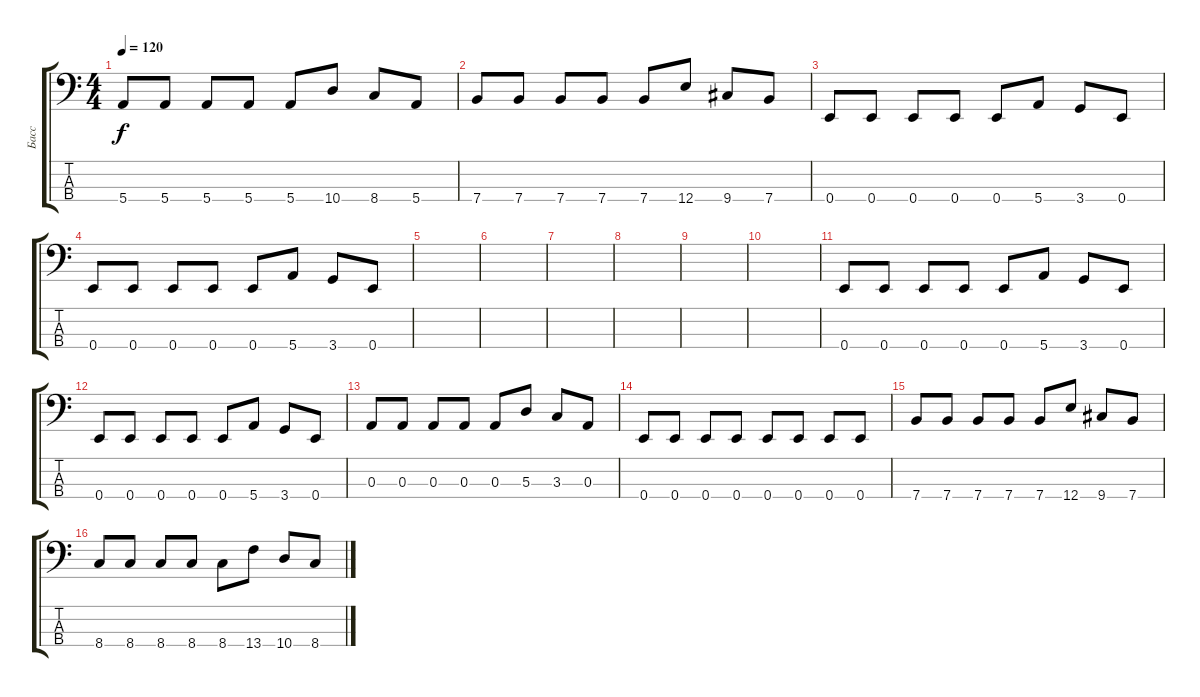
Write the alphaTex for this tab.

\track ("Басс" "Басс") {instrument slapbass2}
\staff {score tabs}
\tuning (G2 D2 A1 E1) {hide}
\ts (4 4)
\tempo 120
\clef f4
\ks c
5.4.8{dy f} 5.4.8 5.4.8 5.4.8 5.4.8 10.4.8 8.4.8 5.4.8 |
7.4.8 7.4.8 7.4.8 7.4.8 7.4.8 12.4.8 9.4.8 7.4.8 |
0.4.8 0.4.8 0.4.8 0.4.8 0.4.8 5.4.8 3.4.8 0.4.8 |
0.4.8 0.4.8 0.4.8 0.4.8 0.4.8 5.4.8 3.4.8 0.4.8 |
|
|
|
|
|
|
0.4.8 0.4.8 0.4.8 0.4.8 0.4.8 5.4.8 3.4.8 0.4.8 |
0.4.8 0.4.8 0.4.8 0.4.8 0.4.8 5.4.8 3.4.8 0.4.8 |
0.3.8 0.3.8 0.3.8 0.3.8 0.3.8 5.3.8 3.3.8 0.3.8 |
0.4.8 0.4.8 0.4.8 0.4.8 0.4.8 0.4.8 0.4.8 0.4.8 |
7.4.8 7.4.8 7.4.8 7.4.8 7.4.8 12.4.8 9.4.8 7.4.8 |
8.4.8 8.4.8 8.4.8 8.4.8 8.4.8 13.4.8 10.4.8 8.4.8
